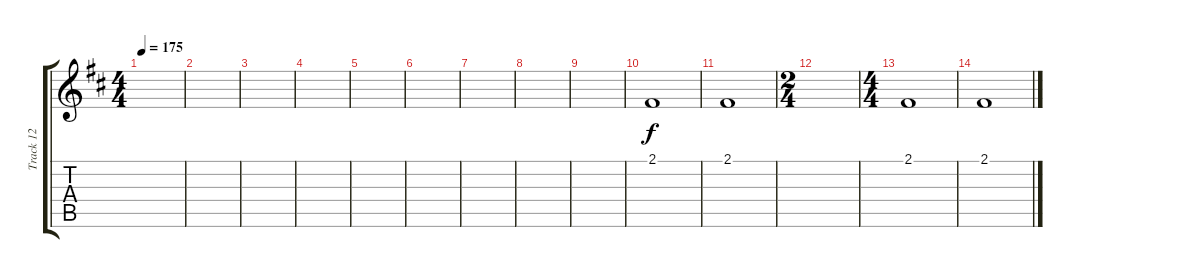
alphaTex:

\track ("Track 12" "Track 12") {instrument reversecymbal}
\staff {score tabs}
\tuning (E4 B3 G3 D3 A2 E2) {hide}
\ts (4 4)
\tempo 175
\clef g2
\ks d
|
|
|
|
|
|
|
|
|
2.1.1 |
2.1.1 |
\ts (2 4)
|
\ts (4 4)
2.1.1 |
2.1.1
